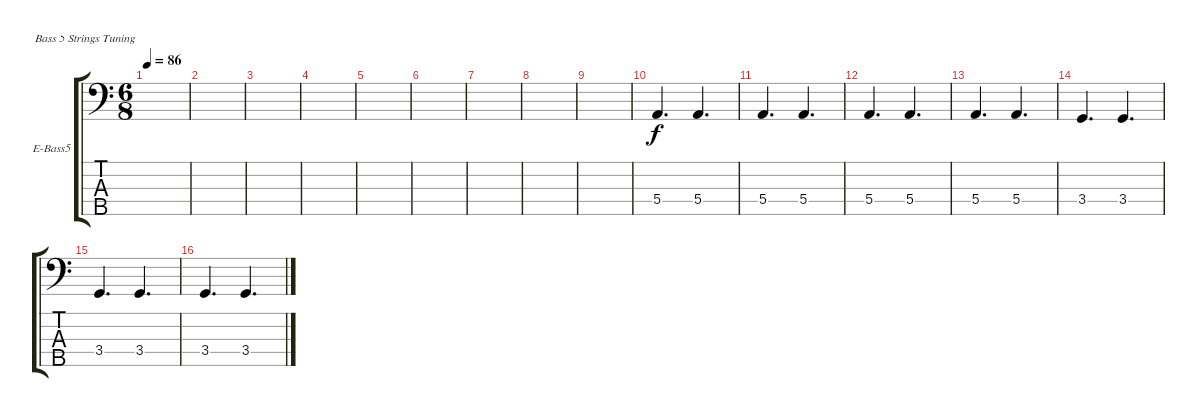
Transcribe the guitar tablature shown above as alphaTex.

\defaultSystemsLayout 4
\bracketExtendMode groupsimilarinstruments
\firstSystemTrackNameOrientation horizontal
\otherSystemsTrackNameOrientation horizontal
\track ("Electric Bass" "E-Bass5") {instrument electricbassfinger}
\staff {score tabs}
\tuning (G2 D2 A1 E1 B0)
\ts (6 8)
\tempo 86
\clef f4
\ks c
|
|
|
|
|
|
|
|
|
5.4.4{d} 5.4.4{d} |
5.4.4{d} 5.4.4{d} |
5.4.4{d} 5.4.4{d} |
5.4.4{d} 5.4.4{d} |
3.4.4{d} 3.4.4{d} |
3.4.4{d} 3.4.4{d} |
3.4.4{d} 3.4.4{d}
